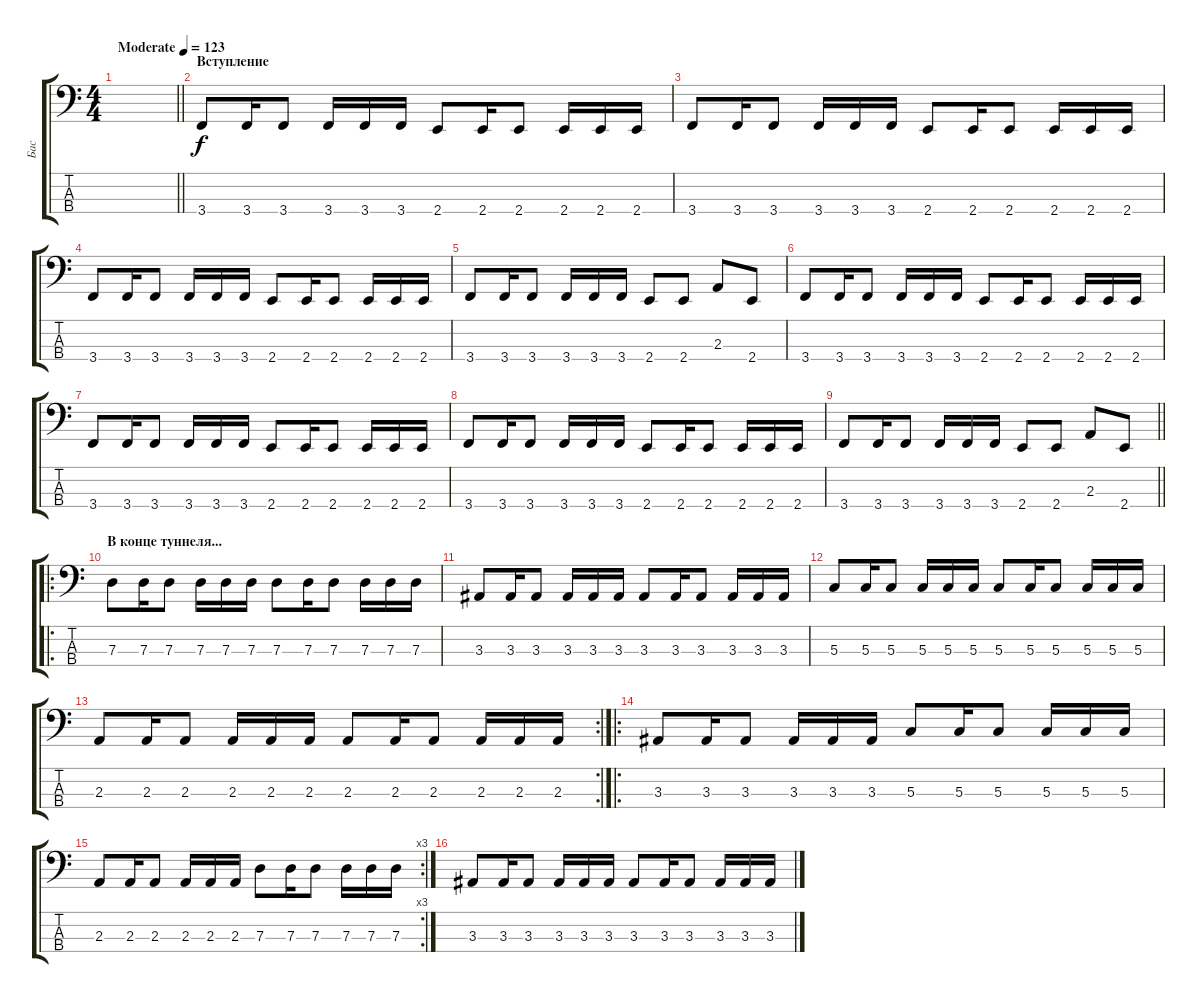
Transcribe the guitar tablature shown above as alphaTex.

\track ("Бас" "Бас") {instrument electricbasspick}
\staff {score tabs}
\tuning (F2 C2 G1 D1) {hide}
\ts (4 4)
\tempo (123 "Moderate")
\clef f4
\barLineRight lightlight
\ks c
|
\section ("" "Вступление")
3.4.8 3.4.16 3.4.8 3.4.16 3.4.16 3.4.16 2.4.8 2.4.16 2.4.8 2.4.16 2.4.16 2.4.16 |
3.4.8 3.4.16 3.4.8 3.4.16 3.4.16 3.4.16 2.4.8 2.4.16 2.4.8 2.4.16 2.4.16 2.4.16 |
3.4.8 3.4.16 3.4.8 3.4.16 3.4.16 3.4.16 2.4.8 2.4.16 2.4.8 2.4.16 2.4.16 2.4.16 |
3.4.8 3.4.16 3.4.8 3.4.16 3.4.16 3.4.16 2.4.8 2.4.8 2.3.8 2.4.8 |
3.4.8 3.4.16 3.4.8 3.4.16 3.4.16 3.4.16 2.4.8 2.4.16 2.4.8 2.4.16 2.4.16 2.4.16 |
3.4.8 3.4.16 3.4.8 3.4.16 3.4.16 3.4.16 2.4.8 2.4.16 2.4.8 2.4.16 2.4.16 2.4.16 |
3.4.8 3.4.16 3.4.8 3.4.16 3.4.16 3.4.16 2.4.8 2.4.16 2.4.8 2.4.16 2.4.16 2.4.16 |
\barLineRight lightlight
3.4.8 3.4.16 3.4.8 3.4.16 3.4.16 3.4.16 2.4.8 2.4.8 2.3.8 2.4.8 |
\ro
\section ("" "В конце туннеля...")
7.3.8 7.3.16 7.3.8 7.3.16 7.3.16 7.3.16 7.3.8 7.3.16 7.3.8 7.3.16 7.3.16 7.3.16 |
3.3.8 3.3.16 3.3.8 3.3.16 3.3.16 3.3.16 3.3.8 3.3.16 3.3.8 3.3.16 3.3.16 3.3.16 |
5.3.8 5.3.16 5.3.8 5.3.16 5.3.16 5.3.16 5.3.8 5.3.16 5.3.8 5.3.16 5.3.16 5.3.16 |
\rc 2
2.3.8 2.3.16 2.3.8 2.3.16 2.3.16 2.3.16 2.3.8 2.3.16 2.3.8 2.3.16 2.3.16 2.3.16 |
\ro
3.3.8 3.3.16 3.3.8 3.3.16 3.3.16 3.3.16 5.3.8 5.3.16 5.3.8 5.3.16 5.3.16 5.3.16 |
\rc 3
2.3.8 2.3.16 2.3.8 2.3.16 2.3.16 2.3.16 7.3.8 7.3.16 7.3.8 7.3.16 7.3.16 7.3.16 |
3.3.8 3.3.16 3.3.8 3.3.16 3.3.16 3.3.16 3.3.8 3.3.16 3.3.8 3.3.16 3.3.16 3.3.16
